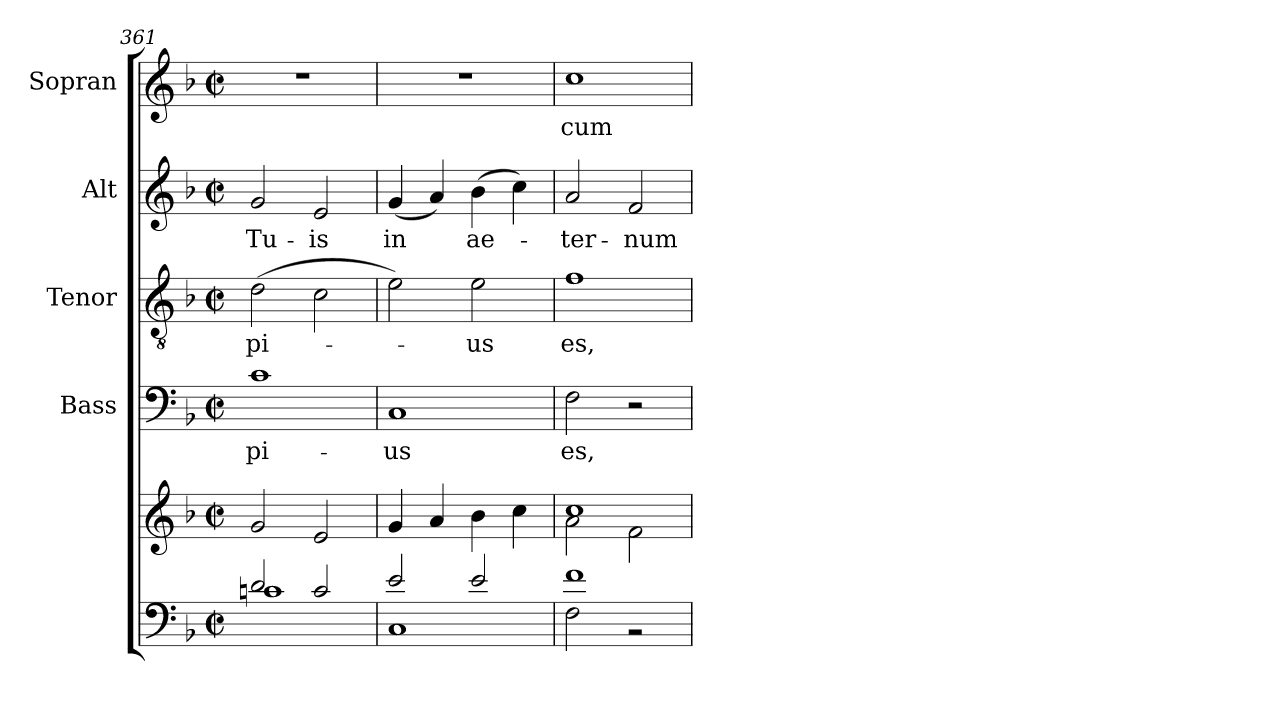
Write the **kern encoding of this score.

**kern	**kern	**kern	**text	**kern	**text	**kern	**text	**kern	**text
*part5	*part5	*part4	*part4	*part3	*part3	*part2	*part2	*part1	*part1
*staff6	*staff5	*staff4	*staff4	*staff3	*staff3	*staff2	*staff2	*staff1	*staff1
*	*	*I"Bass	*	*I"Tenor	*	*I"Alt	*	*I"Sopran	*
*	*	*I'B.	*	*I'T.	*	*I'A.	*	*I'S.	*
!!LO:LB:g=z
*clefF4	*clefG2	*clefF4	*	*clefGv2	*	*clefG2	*	*clefG2	*
*k[b-]	*k[b-]	*k[b-]	*	*k[b-]	*	*k[b-]	*	*k[b-]	*
*F:	*F:	*F:	*	*F:	*	*F:	*	*F:	*
*M2/2	*M2/2	*M2/2	*	*M2/2	*	*M2/2	*	*M2/2	*
*met(c|)	*met(c|)	*met(c|)	*	*met(c|)	*	*met(c|)	*	*met(c|)	*
=361	=361	=361	=361	=361	=361	=361	=361	=361	=361
*^	*	*	*	*	*	*	*	*	*
!	!	!	!	!LO:LY:b	!	!LO:LY:b	!	!LO:LY:b	!	!
2d/	1cn	2g/	1c	pi-	(>2d\	pi-	2g/	Tu-	1r	.
!	!	!	!	!	!	!	!	!LO:LY:b	!	!
2c/	.	2e/	.	.	2c\	.	2e/	-is	.	.
=362	=362	=362	=362	=362	=362	=362	=362	=362	=362	=362
!	!	!	!	!LO:LY:b	!	!	!	!LO:LY:b	!	!
2e/	1C	4g/	1C	-us	2e\)	.	(<4g/	in	1r	.
.	.	4a/	.	.	.	.	4a/)	.	.	.
!	!	!	!	!	!	!LO:LY:b	!	!LO:LY:b	!	!
2e/	.	4b-\	.	.	2e\	-us	(>4b-\	ae-	.	.
.	.	4cc\	.	.	.	.	4cc\)	.	.	.
=363	=363	=363	=363	=363	=363	=363	=363	=363	=363	=363
*	*	*^	*	*	*	*	*	*	*	*
!	!	!	!	!	!LO:LY:b	!	!LO:LY:b	!	!LO:LY:b	!	!LO:LY:b
1f	2F\	1cc	2a\	2F\	es,	1f	es,	2a/	-ter-	1cc	cum
!	!	!	!	!	!	!	!	!	!LO:LY:b	!	!
.	2r	.	2f\	2r	.	.	.	2f/	-num	.	.
*v	*v	*	*	*	*	*	*	*	*	*	*
*	*v	*v	*	*	*	*	*	*	*	*
=	=	=	=	=	=	=	=	=	=
*-	*-	*-	*-	*-	*-	*-	*-	*-	*-
